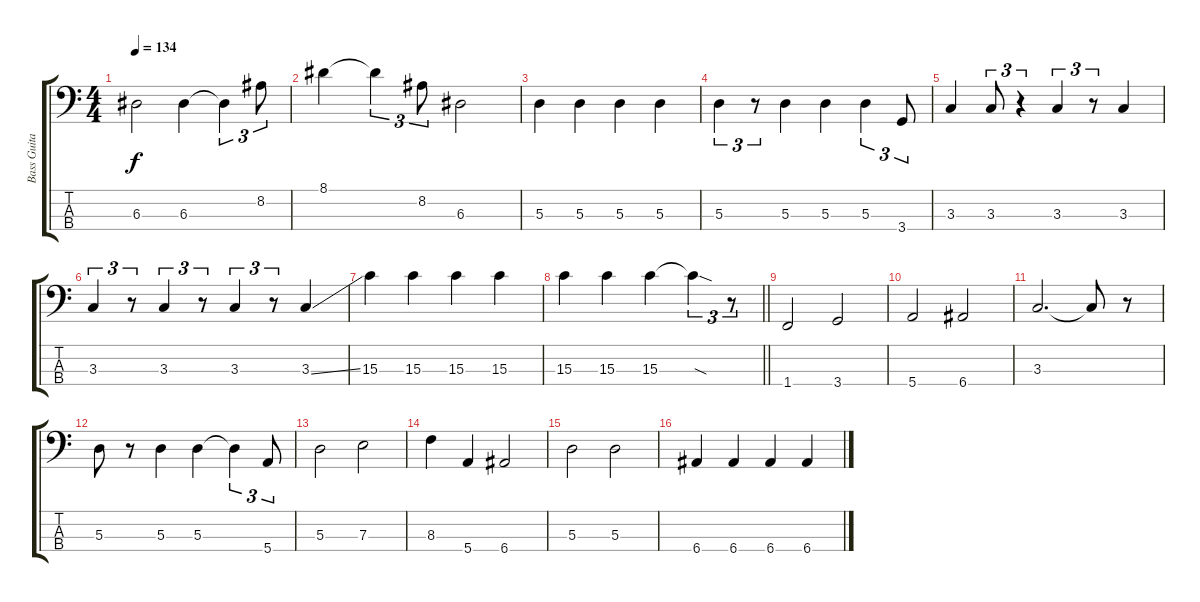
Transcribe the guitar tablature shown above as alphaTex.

\track ("Bass Guitar" "Bass Guita") {instrument electricbassfinger}
\staff {score tabs}
\tuning (G2 D2 A1 E1) {hide}
\ts (4 4)
\tempo 134
\clef f4
\ks c
6.3.2{dy f} 6.3.4 6.3{t}.4{tu (3 2)} 8.2.8{tu (3 2)} |
8.1.4 8.1{t}.4{tu (3 2)} 8.2.8{tu (3 2)} 6.3.2 |
5.3.4 5.3.4 5.3.4 5.3.4 |
5.3.4{tu (3 2)} r.8{tu (3 2)} 5.3.4 5.3.4 5.3.4{tu (3 2)} 3.4.8{tu (3 2)} |
3.3.4 3.3.8{tu (3 2)} r.4{tu (3 2)} 3.3.4{tu (3 2)} r.8{tu (3 2)} 3.3.4 |
3.3.4{tu (3 2)} r.8{tu (3 2)} 3.3.4{tu (3 2)} r.8{tu (3 2)} 3.3.4{tu (3 2)} r.8{tu (3 2)} 3.3{ss}.4 |
15.3.4 15.3.4 15.3.4 15.3.4 |
\barLineRight lightlight
15.3.4 15.3.4 15.3.4 15.3{sod t}.4{tu (3 2)} r.8{tu (3 2)} |
1.4.2 3.4.2 |
5.4.2 6.4.2 |
3.3.2{d} 3.3{t}.8 r.8 |
5.3.8 r.8 5.3.4 5.3.4 5.3{t}.4{tu (3 2)} 5.4.8{tu (3 2)} |
5.3.2 7.3.2 |
8.3.4 5.4.4 6.4.2 |
5.3.2 5.3.2 |
6.4.4 6.4.4 6.4.4 6.4.4
